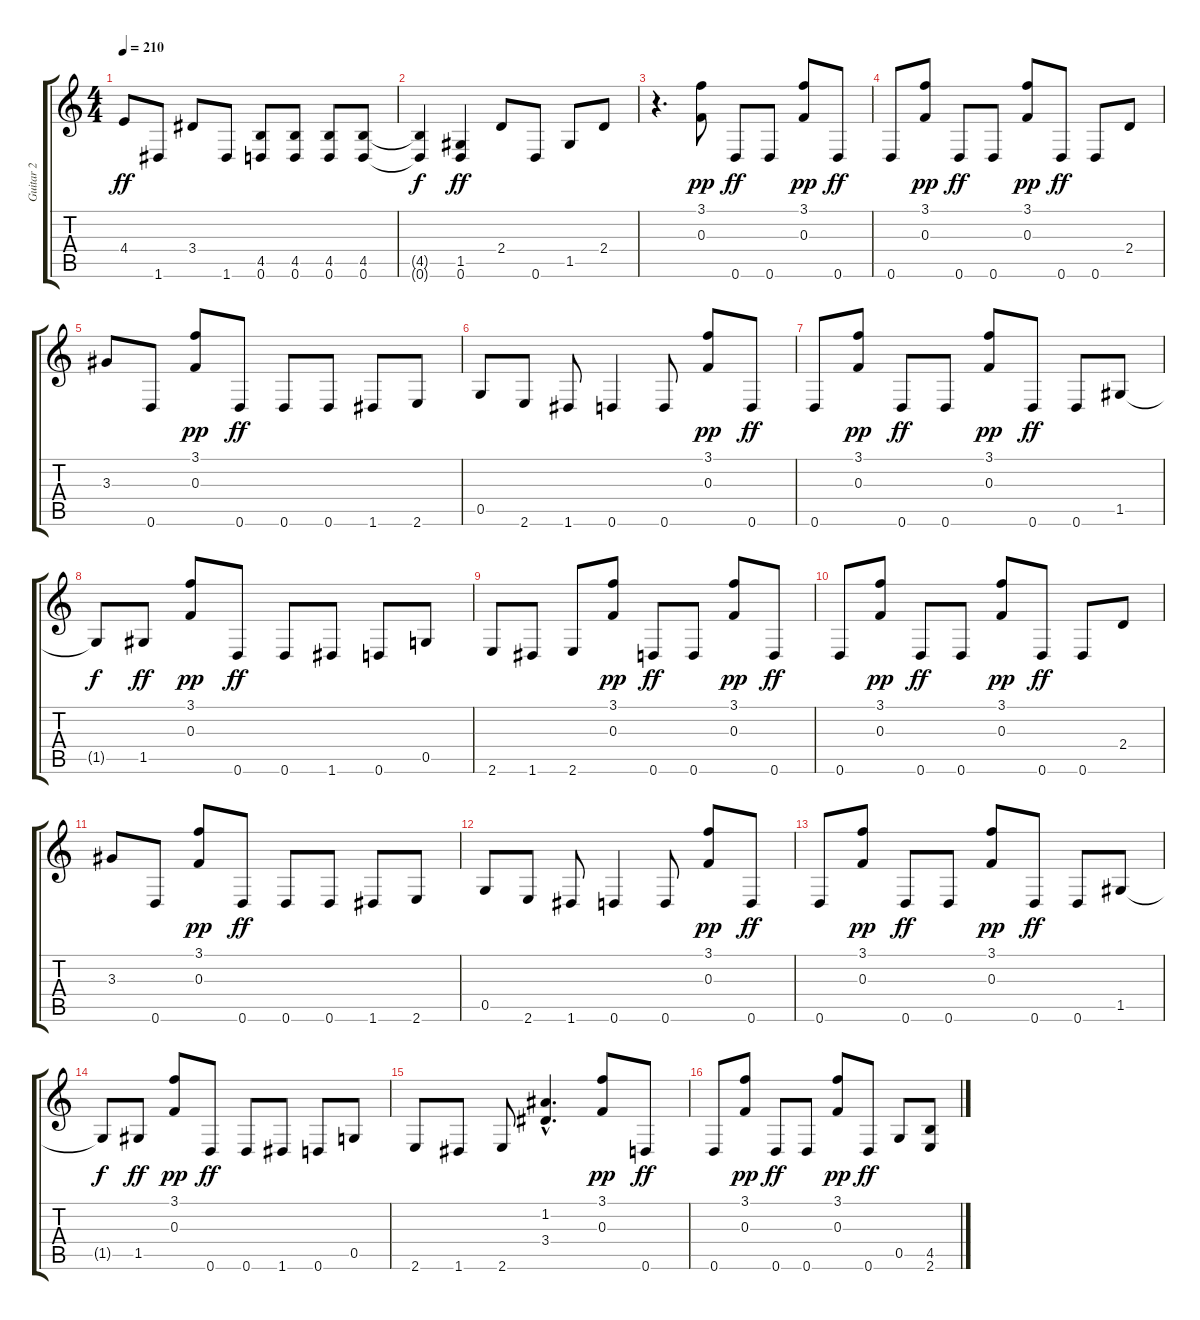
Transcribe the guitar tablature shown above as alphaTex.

\track ("Guitar 2" "Guitar 2") {instrument distortionguitar}
\staff {score tabs}
\tuning (D4 A3 F3 C3 G2 D2) {hide}
\ts (4 4)
\tempo 210
\clef g2
\ks c
4.4.8{dy ff} 1.6.8 3.4.8 1.6.8 (4.5 0.6).8 (4.5 0.6).8 (4.5 0.6).8 (4.5 0.6).8 |
(4.5{t} 0.6{t}).4{dy f} (1.5 0.6).4{dy ff} 2.4.8 0.6.8 1.5.8 2.4.8 |
r.4{d} (3.1 0.3).8{dy pp} 0.6.8{dy ff} 0.6.8 (3.1 0.3).8{dy pp} 0.6.8{dy ff} |
0.6.8 (3.1 0.3).8{dy pp} 0.6.8{dy ff} 0.6.8 (3.1 0.3).8{dy pp} 0.6.8{dy ff} 0.6.8 2.4.8 |
3.3.8 0.6.8 (3.1 0.3).8{dy pp} 0.6.8{dy ff} 0.6.8 0.6.8 1.6.8 2.6.8 |
0.5.8 2.6.8 1.6.8 0.6.4 0.6.8 (3.1 0.3).8{dy pp} 0.6.8{dy ff} |
0.6.8 (3.1 0.3).8{dy pp} 0.6.8{dy ff} 0.6.8 (3.1 0.3).8{dy pp} 0.6.8{dy ff} 0.6.8 1.5.8 |
1.5{t}.8{dy f} 1.5.8{dy ff} (3.1 0.3).8{dy pp} 0.6.8{dy ff} 0.6.8 1.6.8 0.6.8 0.5.8 |
2.6.8 1.6.8 2.6.8 (3.1 0.3).8{dy pp} 0.6.8{dy ff} 0.6.8 (3.1 0.3).8{dy pp} 0.6.8{dy ff} |
0.6.8 (3.1 0.3).8{dy pp} 0.6.8{dy ff} 0.6.8 (3.1 0.3).8{dy pp} 0.6.8{dy ff} 0.6.8 2.4.8 |
3.3.8 0.6.8 (3.1 0.3).8{dy pp} 0.6.8{dy ff} 0.6.8 0.6.8 1.6.8 2.6.8 |
0.5.8 2.6.8 1.6.8 0.6.4 0.6.8 (3.1 0.3).8{dy pp} 0.6.8{dy ff} |
0.6.8 (3.1 0.3).8{dy pp} 0.6.8{dy ff} 0.6.8 (3.1 0.3).8{dy pp} 0.6.8{dy ff} 0.6.8 1.5.8 |
1.5{t}.8{dy f} 1.5.8{dy ff} (3.1 0.3).8{dy pp} 0.6.8{dy ff} 0.6.8 1.6.8 0.6.8 0.5.8 |
2.6.8 1.6.8 2.6.8 (1.2{hac} 3.4{hac}).4{d} (3.1 0.3).8{dy pp} 0.6.8{dy ff} |
0.6.8 (3.1 0.3).8{dy pp} 0.6.8{dy ff} 0.6.8 (3.1 0.3).8{dy pp} 0.6.8{dy ff} 0.5.8 (4.5 2.6).8
